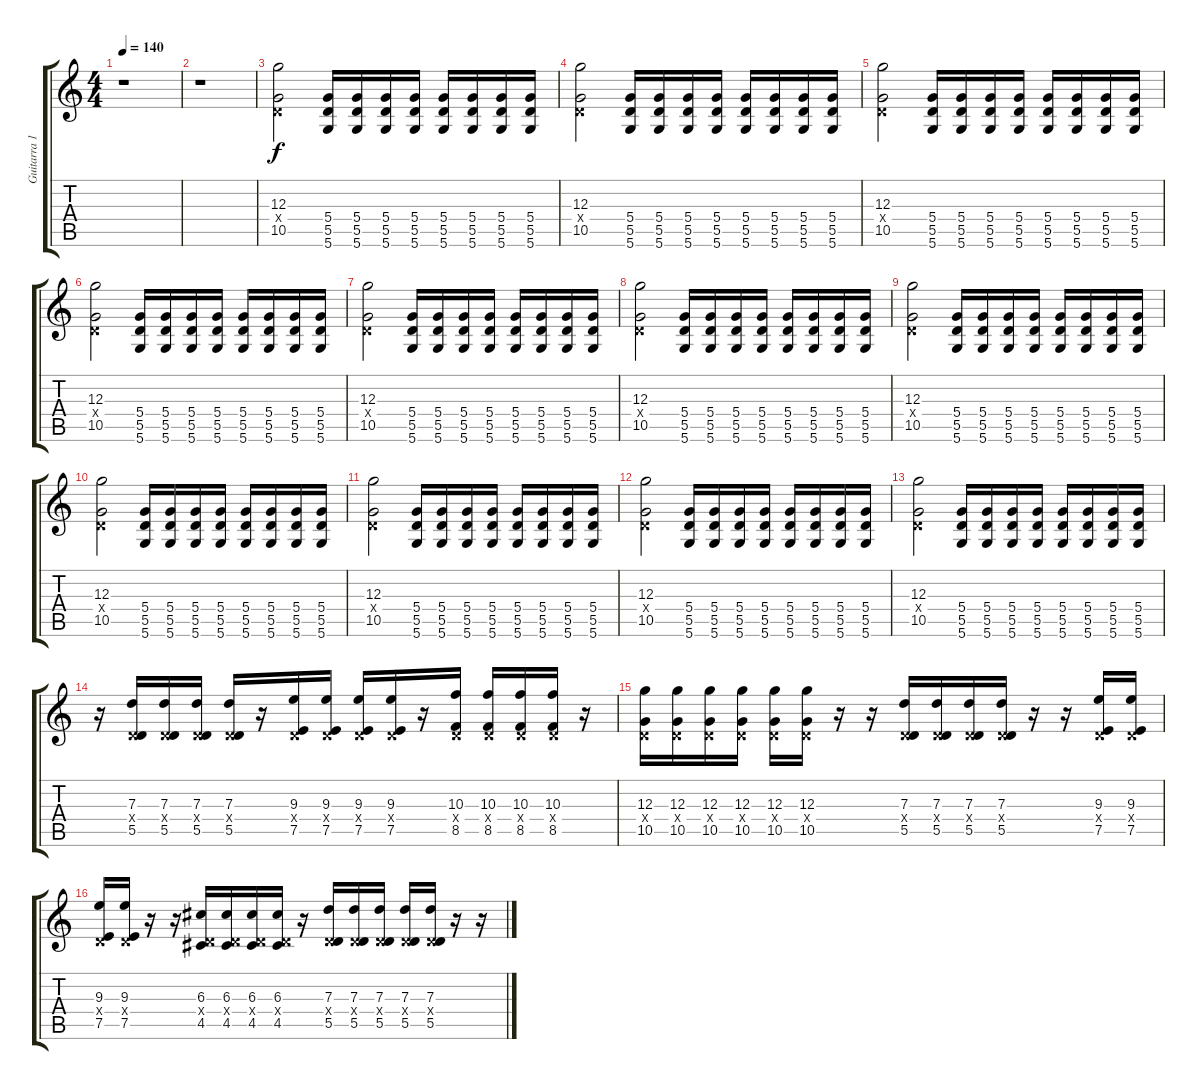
\track ("Guitarra 1" "Guitarra 1") {instrument distortionguitar}
\staff {score tabs}
\tuning (E4 B3 G3 D3 A2 D2) {hide}
\ts (4 4)
\tempo 140
\clef g2
\ks c
r.1{dy f} |
r.1 |
(12.3 0.4{x} 10.5).2 (5.4 5.5 5.6).16 (5.4 5.5 5.6).16 (5.4 5.5 5.6).16 (5.4 5.5 5.6).16 (5.4 5.5 5.6).16 (5.4 5.5 5.6).16 (5.4 5.5 5.6).16 (5.4 5.5 5.6).16 |
(12.3 0.4{x} 10.5).2 (5.4 5.5 5.6).16 (5.4 5.5 5.6).16 (5.4 5.5 5.6).16 (5.4 5.5 5.6).16 (5.4 5.5 5.6).16 (5.4 5.5 5.6).16 (5.4 5.5 5.6).16 (5.4 5.5 5.6).16 |
(12.3 0.4{x} 10.5).2 (5.4 5.5 5.6).16 (5.4 5.5 5.6).16 (5.4 5.5 5.6).16 (5.4 5.5 5.6).16 (5.4 5.5 5.6).16 (5.4 5.5 5.6).16 (5.4 5.5 5.6).16 (5.4 5.5 5.6).16 |
(12.3 0.4{x} 10.5).2 (5.4 5.5 5.6).16 (5.4 5.5 5.6).16 (5.4 5.5 5.6).16 (5.4 5.5 5.6).16 (5.4 5.5 5.6).16 (5.4 5.5 5.6).16 (5.4 5.5 5.6).16 (5.4 5.5 5.6).16 |
(12.3 0.4{x} 10.5).2 (5.4 5.5 5.6).16 (5.4 5.5 5.6).16 (5.4 5.5 5.6).16 (5.4 5.5 5.6).16 (5.4 5.5 5.6).16 (5.4 5.5 5.6).16 (5.4 5.5 5.6).16 (5.4 5.5 5.6).16 |
(12.3 0.4{x} 10.5).2 (5.4 5.5 5.6).16 (5.4 5.5 5.6).16 (5.4 5.5 5.6).16 (5.4 5.5 5.6).16 (5.4 5.5 5.6).16 (5.4 5.5 5.6).16 (5.4 5.5 5.6).16 (5.4 5.5 5.6).16 |
(12.3 0.4{x} 10.5).2 (5.4 5.5 5.6).16 (5.4 5.5 5.6).16 (5.4 5.5 5.6).16 (5.4 5.5 5.6).16 (5.4 5.5 5.6).16 (5.4 5.5 5.6).16 (5.4 5.5 5.6).16 (5.4 5.5 5.6).16 |
(12.3 0.4{x} 10.5).2 (5.4 5.5 5.6).16 (5.4 5.5 5.6).16 (5.4 5.5 5.6).16 (5.4 5.5 5.6).16 (5.4 5.5 5.6).16 (5.4 5.5 5.6).16 (5.4 5.5 5.6).16 (5.4 5.5 5.6).16 |
(12.3 0.4{x} 10.5).2 (5.4 5.5 5.6).16 (5.4 5.5 5.6).16 (5.4 5.5 5.6).16 (5.4 5.5 5.6).16 (5.4 5.5 5.6).16 (5.4 5.5 5.6).16 (5.4 5.5 5.6).16 (5.4 5.5 5.6).16 |
(12.3 0.4{x} 10.5).2 (5.4 5.5 5.6).16 (5.4 5.5 5.6).16 (5.4 5.5 5.6).16 (5.4 5.5 5.6).16 (5.4 5.5 5.6).16 (5.4 5.5 5.6).16 (5.4 5.5 5.6).16 (5.4 5.5 5.6).16 |
(12.3 0.4{x} 10.5).2 (5.4 5.5 5.6).16 (5.4 5.5 5.6).16 (5.4 5.5 5.6).16 (5.4 5.5 5.6).16 (5.4 5.5 5.6).16 (5.4 5.5 5.6).16 (5.4 5.5 5.6).16 (5.4 5.5 5.6).16 |
r.16 (7.3 0.4{x} 5.5).16 (7.3 0.4{x} 5.5).16 (7.3 0.4{x} 5.5).16 (7.3 0.4{x} 5.5).16 r.16 (9.3 0.4{x} 7.5).16 (9.3 0.4{x} 7.5).16 (9.3 0.4{x} 7.5).16 (9.3 0.4{x} 7.5).16 r.16 (10.3 0.4{x} 8.5).16 (10.3 0.4{x} 8.5).16 (10.3 0.4{x} 8.5).16 (10.3 0.4{x} 8.5).16 r.16 |
(12.3 0.4{x} 10.5).16 (12.3 0.4{x} 10.5).16 (12.3 0.4{x} 10.5).16 (12.3 0.4{x} 10.5).16 (12.3 0.4{x} 10.5).16 (12.3 0.4{x} 10.5).16 r.16 r.16 (7.3 0.4{x} 5.5).16 (7.3 0.4{x} 5.5).16 (7.3 0.4{x} 5.5).16 (7.3 0.4{x} 5.5).16 r.16 r.16 (9.3 0.4{x} 7.5).16 (9.3 0.4{x} 7.5).16 |
(9.3 0.4{x} 7.5).16 (9.3 0.4{x} 7.5).16 r.16 r.16 (6.3 0.4{x} 4.5).16 (6.3 0.4{x} 4.5).16 (6.3 0.4{x} 4.5).16 (6.3 0.4{x} 4.5).16 r.16 (7.3 0.4{x} 5.5).16 (7.3 0.4{x} 5.5).16 (7.3 0.4{x} 5.5).16 (7.3 0.4{x} 5.5).16 (7.3 0.4{x} 5.5).16 r.16 r.16
